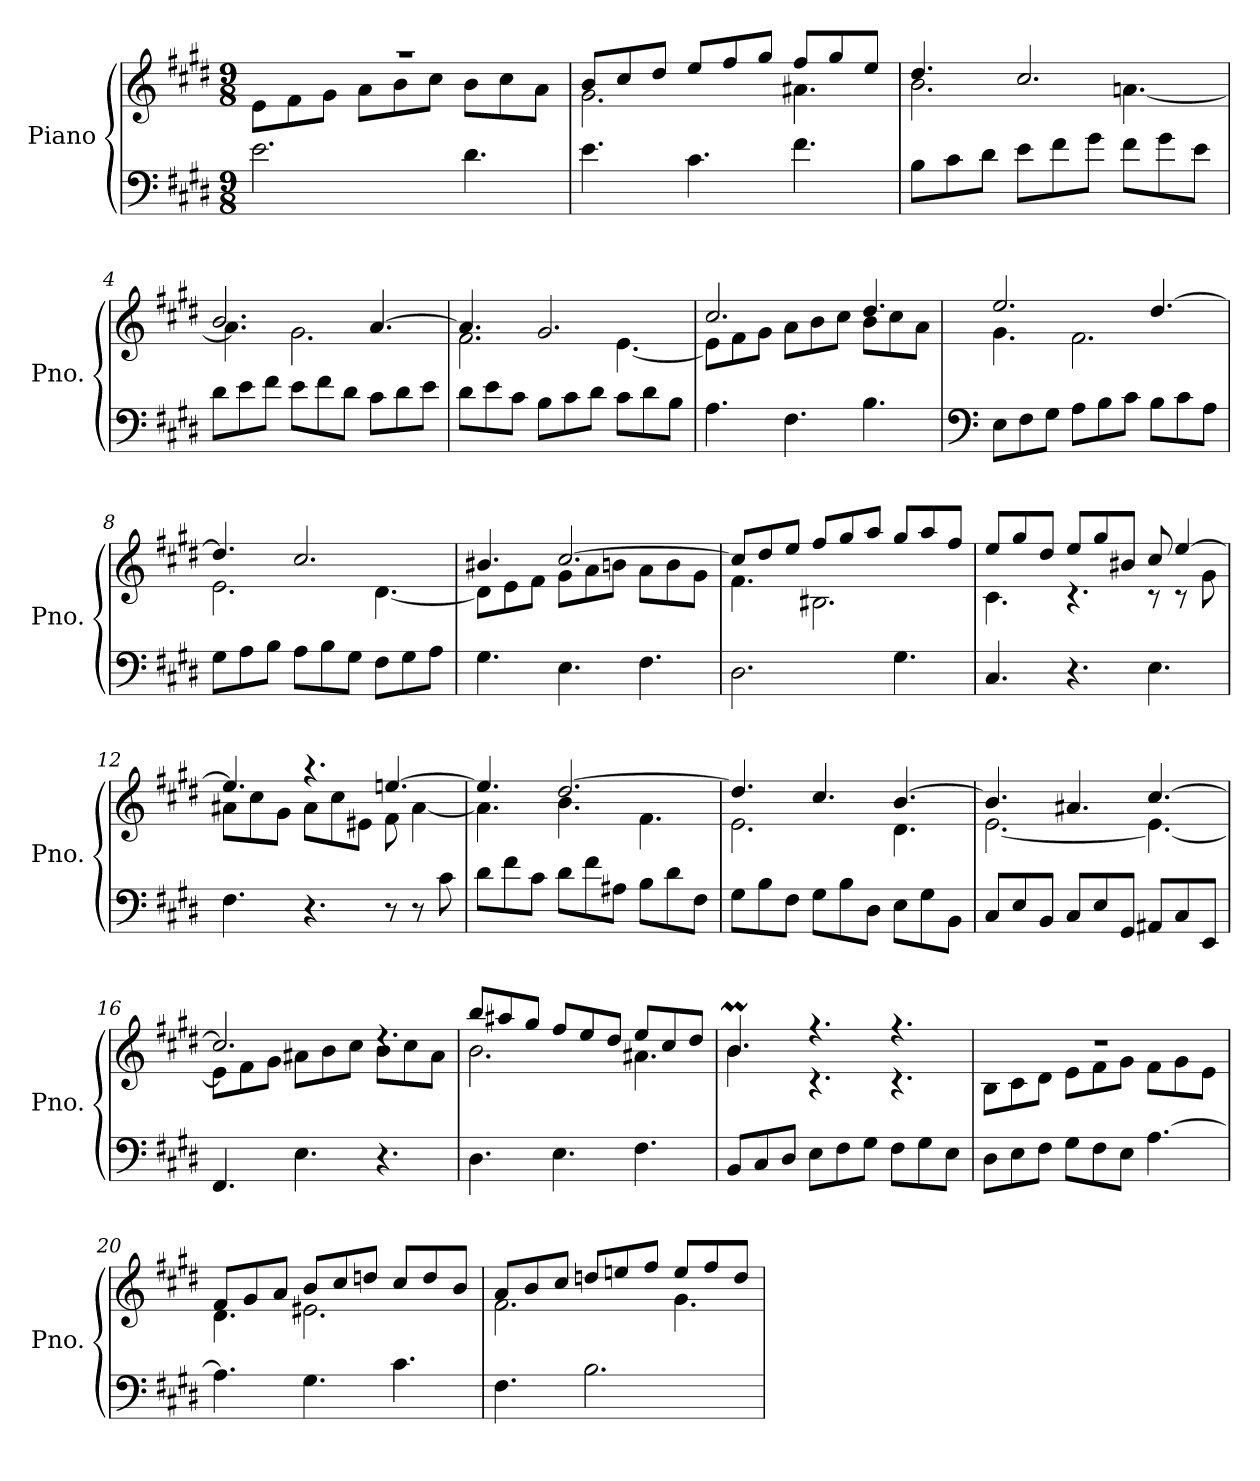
**kern	**kern
*part1	*part1
*staff2	*staff1
*I"Piano	*
*I'Pno.	*
*clefF4	*clefG2
*k[f#c#g#d#]	*k[f#c#g#d#]
*M9/8	*M9/8
=1	=1
*	*^
2.e\	8%9r	8e\L
.	.	8f#\
.	.	8g#\J
.	.	8a\L
.	.	8b\
.	.	8cc#\J
4.d#\	.	8b\L
.	.	8cc#\
.	.	8a\J
=2	=2	=2
4.e\	8b/L	2.g#\
.	8cc#/	.
.	8dd#/J	.
4.c#\	8ee/L	.
.	8ff#/	.
.	8gg#/J	.
4.f#\	8ff#/L	4.a#X\
.	8gg#/	.
.	8ee/J	.
=3	=3	=3
8B\L	4.dd#/	2.b\
8c#\	.	.
8d#\J	.	.
8e\L	2.cc#/	.
8f#\	.	.
8g#\J	.	.
8f#\L	.	[4.an\
8g#\	.	.
8e\J	.	.
!!LO:LB:g=z	!!
=4	=4	=4
8d#\L	2.b/	4.a\]
8e\	.	.
8f#\J	.	.
8e\L	.	2.g#\
8f#\	.	.
8d#\J	.	.
8c#\L	[4.a/	.
8d#\	.	.
8e\J	.	.
=5	=5	=5
8d#\L	4.a/]	2.f#\
8e\	.	.
8c#\J	.	.
8B\L	2.g#/	.
8c#\	.	.
8d#\J	.	.
8c#\L	.	[4.e\
8d#\	.	.
8B\J	.	.
=6	=6	=6
4.A\	2.cc#/	8e\L]
.	.	8f#\
.	.	8g#\J
4.F#\	.	8a\L
.	.	8b\
.	.	8cc#\J
4.B\	4.dd#/	8b\L
.	.	8cc#\
.	.	8a\J
=7	=7	=7
*clefF4	*	*
8E\L	2.ee/	4.g#\
8F#\	.	.
8G#\J	.	.
8A\L	.	2.f#\
8B\	.	.
8c#\J	.	.
8B\L	[4.dd#/	.
8c#\	.	.
8A\J	.	.
!!LO:LB:g=z	!!
=8	=8	=8
8G#\L	4.dd#/]	2.e\
8A\	.	.
8B\J	.	.
8A\L	2.cc#/	.
8B\	.	.
8G#\J	.	.
8F#\L	.	[4.d#\
8G#\	.	.
8A\J	.	.
=9	=9	=9
4.G#\	4.b#X/	8d#\L]
.	.	8e\
.	.	8f#\J
4.E\	[2.cc#/	8g#\L
.	.	8a\
.	.	8bn\J
4.F#\	.	8a\L
.	.	8b\
.	.	8g#\J
=10	=10	=10
2.D#\	8cc#/L]	4.f#\
.	8dd#/	.
.	8ee/J	.
.	8ff#/L	2.B#X\
.	8gg#/	.
.	8aa/J	.
4.G#\	8gg#/L	.
.	8aa/	.
.	8ff#/J	.
=11	=11	=11
4.C#/	8ee/L	4.c#\
.	8gg#/	.
.	8dd#/J	.
4.r	8ee/L	4.r
.	8gg#/	.
.	8b#X/J	.
4.E\	8cc#/	8r
.	[4ee/	8r
.	.	8g#\
!!LO:LB:g=z	!!
=12	=12	=12
4.F#\	4.ee/]	8a#X\L
.	.	8cc#\
.	.	8g#\J
4.r	4.r	8a#\L
.	.	8cc#\
.	.	8e#X\J
8r	[4.een/	8f#\
8r	.	[4a#\
8c#\	.	.
=13	=13	=13
8d#\L	4.ee/]	4.a#\]
8f#\	.	.
8c#\J	.	.
8d#\L	[2.dd#/	4.b\
8f#\	.	.
8A#X\J	.	.
8B\L	.	4.f#\
8d#\	.	.
8F#\J	.	.
=14	=14	=14
8G#\L	4.dd#/]	2.e\
8B\	.	.
8F#\J	.	.
8G#\L	4.cc#/	.
8B\	.	.
8D#\J	.	.
8E\L	[4.b/	4.d#\
8G#\	.	.
8BB\J	.	.
=15	=15	=15
8C#/L	4.b/]	[2.e\
8E/	.	.
8BB/J	.	.
8C#/L	4.a#X/	.
8E/	.	.
8GG#/J	.	.
8AA#X/L	[4.cc#/	4.e\_
8C#/	.	.
8EE/J	.	.
!!LO:LB:g=z	!!
=16	=16	=16
4.FF#/	2.cc#/]	8e\L]
.	.	8f#\
.	.	8g#\J
4.E\	.	8a#X\L
.	.	8b\
.	.	8cc#\J
4.r	4.rdd	8b\L
.	.	8cc#\
.	.	8a#\J
=17	=17	=17
4.D#\	8bb/L	2.b\
.	8aa#X/	.
.	8gg#/J	.
4.E\	8ff#/L	.
.	8ee/	.
.	8dd#/J	.
4.F#\	8ee/L	4.a#X\
.	8cc#/	.
.	8dd#/J	.
=18	=18	=18
8BB/L	4.bM/	4.b\
8C#/	.	.
8D#/J	.	.
8E\L	4.r	4.r
8F#\	.	.
8G#\J	.	.
8F#\L	4.r	4.r
8G#\	.	.
8E\J	.	.
=19	=19	=19
8D#\L	8%9r	8B\L
8E\	.	8c#\
8F#\J	.	8d#\J
8G#\L	.	8e\L
8F#\	.	8f#\
8E\J	.	8g#\J
[4.A\	.	8f#\L
.	.	8g#\
.	.	8e\J
!!LO:PB:g=z	!!
=20	=20	=20
4.A\]	8f#/L	4.d#\
.	8g#/	.
.	8a/J	.
4.G#\	8b/L	2.e#X\
.	8cc#/	.
.	8ddn/J	.
4.c#\	8cc#/L	.
.	8dd/	.
.	8b/J	.
=21	=21	=21
4.F#\	8a/L	2.f#\
.	8b/	.
.	8cc#/J	.
2.B\	8ddn/L	.
.	8een/	.
.	8ff#/J	.
.	8ee/L	4.g#\
.	8ff#/	.
.	8dd/J	.
*	*v	*v
=	=
*-	*-
